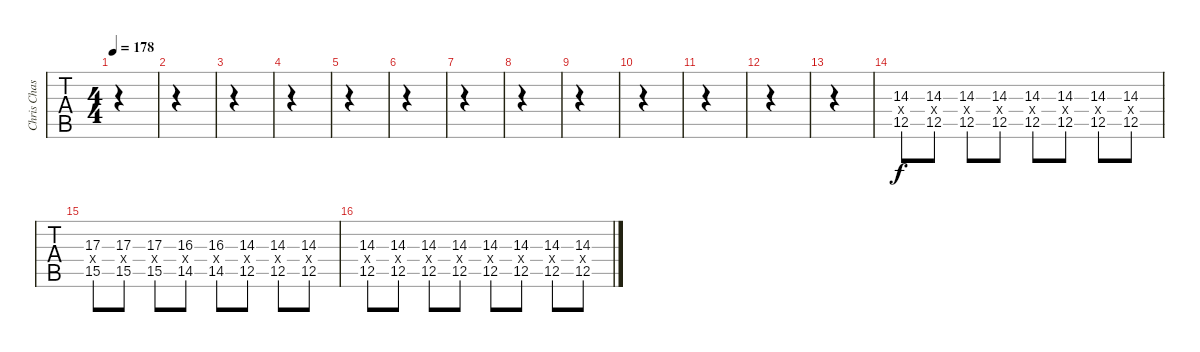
\track ("Chris Chasse - Guitar Two" "Chris Chas") {instrument distortionguitar}
\staff {tabs}
\tuning (Eb4 Bb3 Gb3 Db3 Ab2 Eb2) {hide}
\ts (4 4)
\tempo 178
\clef g2
\ks c
|
|
|
|
|
|
|
|
|
|
|
|
|
(14.3 12.4{x} 12.5).8{balance 8} (14.3 12.4{x} 12.5).8 (14.3 12.4{x} 12.5).8 (14.3 12.4{x} 12.5).8 (14.3 12.4{x} 12.5).8 (14.3 12.4{x} 12.5).8 (14.3 12.4{x} 12.5).8 (14.3 12.4{x} 12.5).8 |
(17.3 15.4{x} 15.5).8 (17.3 15.4{x} 15.5).8 (17.3 15.4{x} 15.5).8 (16.3 14.4{x} 14.5).8 (16.3 14.4{x} 14.5).8 (14.3 12.4{x} 12.5).8 (14.3 12.4{x} 12.5).8 (14.3 12.4{x} 12.5).8 |
(14.3 12.4{x} 12.5).8 (14.3 12.4{x} 12.5).8 (14.3 12.4{x} 12.5).8 (14.3 12.4{x} 12.5).8 (14.3 12.4{x} 12.5).8 (14.3 12.4{x} 12.5).8 (14.3 12.4{x} 12.5).8 (14.3 12.4{x} 12.5).8
